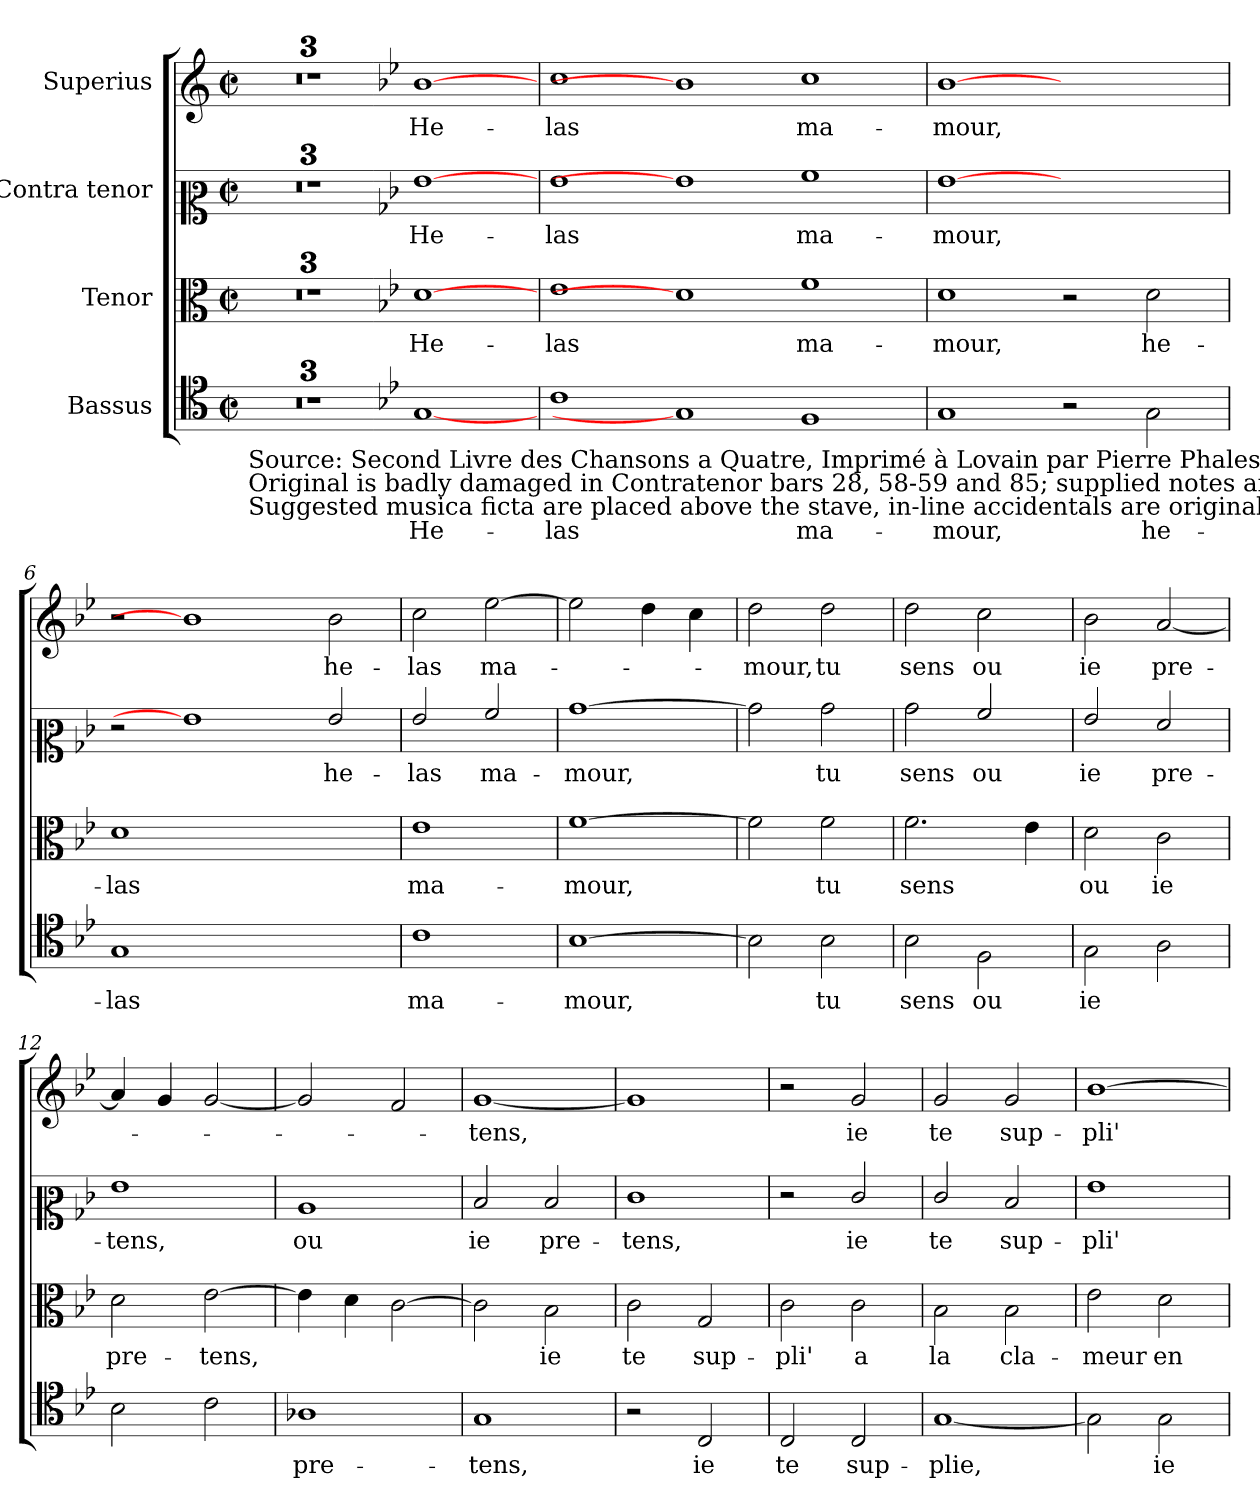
**kern	**text	**kern	**text	**kern	**text	**kern	**text
*part4	*part4	*part3	*part3	*part2	*part2	*part1	*part1
*staff4	*staff4	*staff3	*staff3	*staff2	*staff2	*staff1	*staff1
*I"Bassus	*	*I"Tenor	*	*I"Contra tenor	*	*I"Superius	*
*clefC4	*	*clefC3	*	*clefC2	*	*clefG2	*
*k[]	*	*k[]	*	*k[]	*	*k[]	*
*C:	*	*C:	*	*C:	*	*C:	*
*M2/2	*	*M2/2	*	*M2/2	*	*M2/2	*
*met(c|)	*	*met(c|)	*	*met(c|)	*	*met(c|)	*
=1	=1	=1	=1	=1	=1	=1	=1
!LO:TX:b:t=Source&colon; Second Livre des Chansons a Quatre, Imprimé à Lovain par Pierre Phalese, D.M.LIX.\nOriginal is badly damaged in Contratenor bars 28, 58-59 and 85; supplied notes are editorial.\nSuggested musica ficta are placed above the stave, in-line accidentals are original.	!	!	!	!	!	!	!
1ryy	.	1ryy	.	1ryy	.	1ryy	.
=2	=2	=2	=2	=2	=2	=2	=2
1r	.	1r	.	1r	.	1r	.
=3	=3	=3	=3	=3	=3	=3	=3
*clefF4	*	*clefGv2	*	*clefG2	*	*	*
1ryy	.	1ryy	.	1ryy	.	1ryy	.
=3X1-	=3X1-	=3X1-	=3X1-	=3X1-	=3X1-	=3X1-	=3X1-
*k[b-e-]	*	*k[b-e-]	*	*k[b-e-]	*	*k[b-e-]	*
*B-:	*	*B-:	*	*B-:	*	*B-:	*
!	!LO:LY:b	!	!LO:LY:b	!	!LO:LY:b	!	!LO:LY:b
[1G	He-	[1d	He-	[1g	He-	[1b-	He-
=4	=4	=4	=4	=4	=4	=4	=4
!	!LO:LY:b	!	!LO:LY:b	!	!LO:LY:b	!	!LO:LY:b
1c	-las	1e-	-las	1g	-las	1cc	-las
1G]	.	1d]	.	1g]	.	1b-]	.
!	!LO:LY:b	!	!LO:LY:b	!	!LO:LY:b	!	!LO:LY:b
1F	ma-	1f	ma-	1a	ma-	1cc	ma-
=5	=5	=5	=5	=5	=5	=5	=5
!	!LO:LY:b	!	!LO:LY:b	!	!LO:LY:b	!	!LO:LY:b
1G	-mour,	1d	-mour,	[1g	-mour,	[1b-	-mour,
2r	.	2r	.	1ryy	.	1ryy	.
!	!LO:LY:b	!	!LO:LY:b	!	!	!	!
2G\	he-	2d\	he-	.	.	.	.
=6	=6	=6	=6	=6	=6	=6	=6
!	!LO:LY:b	!	!LO:LY:b	!	!	!	!
1G	-las	1d	-las	2r	.	2r	.
.	.	.	.	1g]	.	1b-]	.
1ryy	.	1ryy	.	.	.	.	.
!	!	!	!	!	!LO:LY:b	!	!LO:LY:b
.	.	.	.	2g/	he-	2b-\	he-
=7	=7	=7	=7	=7	=7	=7	=7
!	!LO:LY:b	!	!LO:LY:b	!	!LO:LY:b	!	!LO:LY:b
1c	ma-	1e-	ma-	2g/	-las	2cc\	-las
!	!	!	!	!	!LO:LY:b	!	!LO:LY:b
.	.	.	.	2a/	ma-	[2ee-\	ma-
!!LO:LB:g=z
=8	=8	=8	=8	=8	=8	=8	=8
!	!LO:LY:b	!	!LO:LY:b	!	!LO:LY:b	!	!
[1B-	-mour,	[1f	-mour,	[1b-	-mour,	2ee-\]	.
.	.	.	.	.	.	4dd\	.
.	.	.	.	.	.	4cc\	.
=9	=9	=9	=9	=9	=9	=9	=9
!	!	!	!	!	!	!	!LO:LY:b
2B-\]	.	2f\]	.	2b-\]	.	2dd\	-mour,
!	!LO:LY:b	!	!LO:LY:b	!	!LO:LY:b	!	!LO:LY:b
2B-\	tu	2f\	tu	2b-\	tu	2dd\	tu
=10	=10	=10	=10	=10	=10	=10	=10
!	!LO:LY:b	!	!LO:LY:b	!	!LO:LY:b	!	!LO:LY:b
2B-\	sens	2.f\	sens	2b-\	sens	2dd\	sens
!	!LO:LY:b	!	!	!	!LO:LY:b	!	!LO:LY:b
2F\	ou	.	.	2a/	ou	2cc\	ou
.	.	4e-\	.	.	.	.	.
=11	=11	=11	=11	=11	=11	=11	=11
!	!LO:LY:b	!	!LO:LY:b	!	!LO:LY:b	!	!LO:LY:b
2G\	ie	2d\	ou	2g/	ie	2b-\	ie
!	!	!	!LO:LY:b	!	!LO:LY:b	!	!LO:LY:b
2A\	.	2c\	ie	2f/	pre-	[2a/	pre-
=12	=12	=12	=12	=12	=12	=12	=12
!	!	!	!LO:LY:b	!	!LO:LY:b	!	!
2B-\	.	2d\	pre-	1g	-tens,	4a/]	.
.	.	.	.	.	.	4g/	.
!	!	!	!LO:LY:b	!	!	!	!
2c\	.	[2e-\	-tens,	.	.	[2g/	.
=13	=13	=13	=13	=13	=13	=13	=13
!	!LO:LY:b	!	!	!	!LO:LY:b	!	!
1A-X	pre-	4e-\]	.	1c	ou	2g/]	.
.	.	4d\	.	.	.	.	.
.	.	[2c\	.	.	.	2f/	.
=14	=14	=14	=14	=14	=14	=14	=14
!	!LO:LY:b	!	!	!	!LO:LY:b	!	!LO:LY:b
1G	-tens,	2c\]	.	2d/	ie	[1g	-tens,
!	!	!	!LO:LY:b	!	!LO:LY:b	!	!
.	.	2B-\	ie	2d/	pre-	.	.
!!LO:PB:g=z
=15	=15	=15	=15	=15	=15	=15	=15
!	!	!	!LO:LY:b	!	!LO:LY:b	!	!
2r	.	2c\	te	1e-	-tens,	1g]	.
!	!LO:LY:b	!	!LO:LY:b	!	!	!	!
2C/	ie	2G/	sup-	.	.	.	.
=16	=16	=16	=16	=16	=16	=16	=16
!	!LO:LY:b	!	!LO:LY:b	!	!	!	!
2C/	te	2c\	-pli'	2r	.	2r	.
!	!LO:LY:b	!	!LO:LY:b	!	!LO:LY:b	!	!LO:LY:b
2C/	sup-	2c\	a	2e-/	ie	2g/	ie
=17	=17	=17	=17	=17	=17	=17	=17
!	!LO:LY:b	!	!LO:LY:b	!	!LO:LY:b	!	!LO:LY:b
[1G	-plie,	2B-\	la	2e-/	te	2g/	te
!	!	!	!LO:LY:b	!	!LO:LY:b	!	!LO:LY:b
.	.	2B-\	cla-	2d/	sup-	2g/	sup-
=18	=18	=18	=18	=18	=18	=18	=18
!	!	!	!LO:LY:b	!	!LO:LY:b	!	!LO:LY:b
2G\]	.	2e-\	-meur	1g	-pli'	[1b-	-pli'
!	!LO:LY:b	!	!LO:LY:b	!	!	!	!
2G\	ie	2d\	en-	.	.	.	.
=	=	=	=	=	=	=	=
*-	*-	*-	*-	*-	*-	*-	*-
